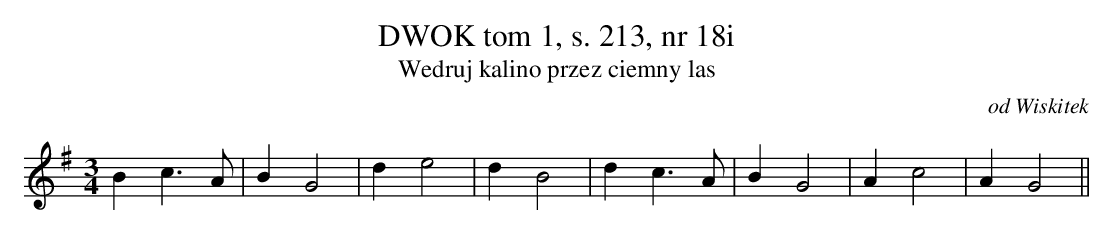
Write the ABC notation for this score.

X:1
T: DWOK tom 1, s. 213, nr 18i
T: Wedruj kalino przez ciemny las
O: od Wiskitek
M: 3/4
L: 1/8
K: G
B2c3A | B2G4 | d2e4 | d2B4 | d2c3A | B2G4 | A2c4 | A2G4||
